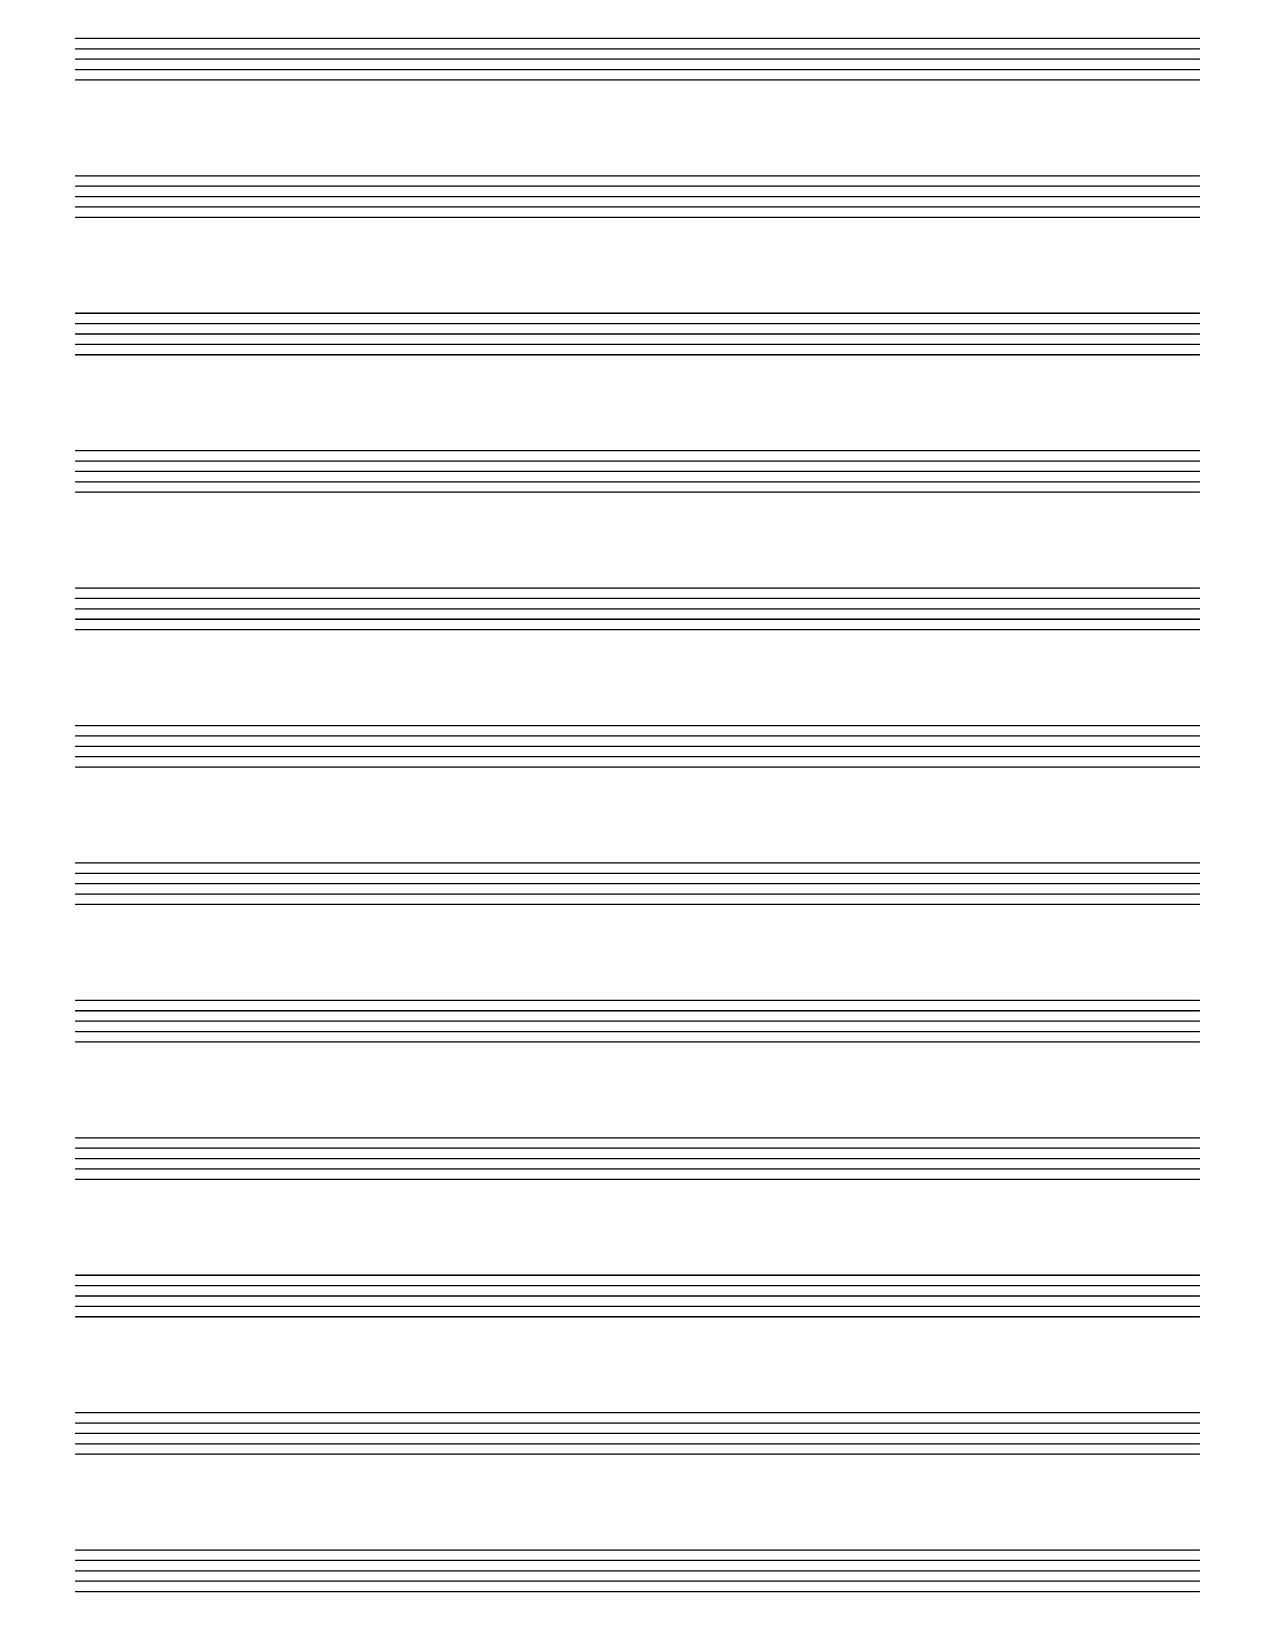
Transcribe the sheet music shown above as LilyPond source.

%% Do not edit this file; it is automatically
%% generated from LSR http://lsr.dsi.unimi.it
%% This file is in the public domain.
\version "2.13.4"

\header {
  lsrtags = "staff-notation, editorial-annotations, contexts-and-engravers, paper-and-layout"

%% Translation of GIT committish: b2d4318d6c53df8469dfa4da09b27c15a374d0ca
  texidoces = "
Para crear pentagramas en blanco, genere compases vacíos y después
elimine el grabador de números de compás
@code{Bar_number_engraver} del contexto @code{Score}, y los
grabadores de la indicación de compás
@code{Time_signature_engraver}, de la clave @code{Clef_engraver} y
de los compases @code{Bar_engraver} del contexto de @code{Staff}.

"
  doctitlees = "Crear pentagramas en blanco"

  texidoc = "
To create blank staves, generate empty measures then remove the
@code{Bar_number_engraver} from the @code{Score} context, and the
@code{Time_signature_engraver}, @code{Clef_engraver} and
@code{Bar_engraver} from the @code{Staff} context.

"
  doctitle = "Creating blank staves"
} % begin verbatim

#(set-global-staff-size 20)

\score {
  {
    \repeat unfold 12 { s1 \break }
  }
  \layout {
    indent = 0\in
    \context {
      \Staff
      \remove "Time_signature_engraver"
      \remove "Clef_engraver"
      \remove "Bar_engraver"
    }
    \context {
      \Score
      \remove "Bar_number_engraver"
    }
  }
}

\paper {
  #(set-paper-size "letter")
  ragged-last-bottom = ##f
  line-width = 7.5\in
  left-margin = 0.5\in
  bottom-margin = 0.25\in
  top-margin = 0.25\in
}

